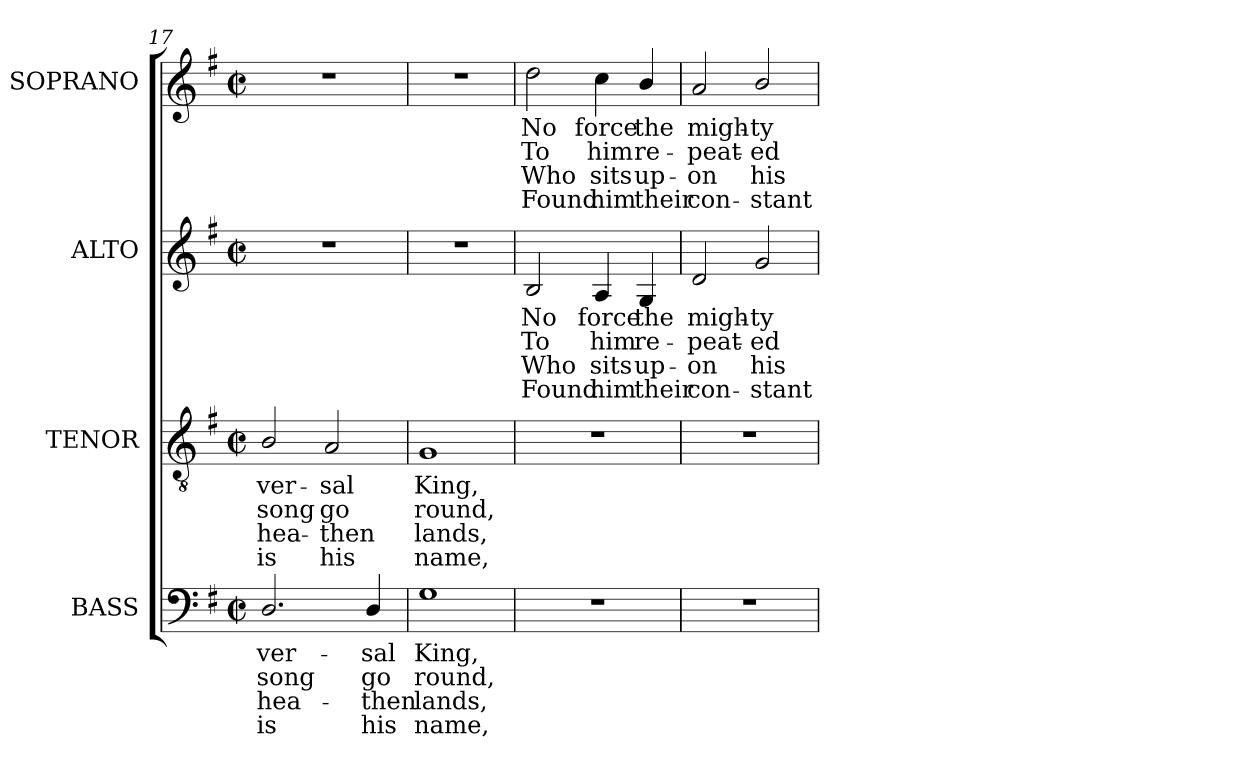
**kern	**text	**text	**text	**text	**kern	**text	**text	**text	**text	**kern	**text	**text	**text	**text	**kern	**text	**text	**text	**text
*part4	*part4	*part4	*part4	*part4	*part3	*part3	*part3	*part3	*part3	*part2	*part2	*part2	*part2	*part2	*part1	*part1	*part1	*part1	*part1
*staff4	*staff4	*staff4	*staff4	*staff4	*staff3	*staff3	*staff3	*staff3	*staff3	*staff2	*staff2	*staff2	*staff2	*staff2	*staff1	*staff1	*staff1	*staff1	*staff1
*I"BASS	*	*	*	*	*I"TENOR	*	*	*	*	*I"ALTO	*	*	*	*	*I"SOPRANO	*	*	*	*
*I'B.	*	*	*	*	*I'T.	*	*	*	*	*I'A.	*	*	*	*	*I'S.	*	*	*	*
*clefF4	*	*	*	*	*clefGv2	*	*	*	*	*clefG2	*	*	*	*	*clefG2	*	*	*	*
*	*	*	*	*	*ITrd7c12	*	*	*	*	*	*	*	*	*	*	*	*	*	*
*k[f#]	*	*	*	*	*k[f#]	*	*	*	*	*k[f#]	*	*	*	*	*k[f#]	*	*	*	*
*G:	*	*	*	*	*G:	*	*	*	*	*G:	*	*	*	*	*G:	*	*	*	*
*M2/2	*	*	*	*	*M2/2	*	*	*	*	*M2/2	*	*	*	*	*M2/2	*	*	*	*
*met(c|)	*	*	*	*	*met(c|)	*	*	*	*	*met(c|)	*	*	*	*	*met(c|)	*	*	*	*
=17	=17	=17	=17	=17	=17	=17	=17	=17	=17	=17	=17	=17	=17	=17	=17	=17	=17	=17	=17
!	!LO:LY:b:color=#000000	!LO:LY:b:color=#000000	!LO:LY:b:color=#000000	!LO:LY:b:color=#000000	!	!	!	!	!	!	!	!	!	!	!	!	!	!	!
!	!	!	!	!	!	!LO:LY:b:color=#000000	!LO:LY:b:color=#000000	!LO:LY:b:color=#000000	!LO:LY:b:color=#000000	!	!	!	!	!	!	!	!	!	!
2.Di/	-ver-	song	hea-	-is	2BBi/	-ver-	song	hea-	-is	1r	.	.	.	.	1r	.	.	.	.
!	!	!	!	!	!	!LO:LY:b:color=#000000	!LO:LY:b:color=#000000	!LO:LY:b:color=#000000	!LO:LY:b:color=#000000	!	!	!	!	!	!	!	!	!	!
.	.	.	.	.	2AAi/	-sal	go	then	his	.	.	.	.	.	.	.	.	.	.
!	!LO:LY:b:color=#000000	!LO:LY:b:color=#000000	!LO:LY:b:color=#000000	!LO:LY:b:color=#000000	!	!	!	!	!	!	!	!	!	!	!	!	!	!	!
4Di/	-sal	go	then	his	.	.	.	.	.	.	.	.	.	.	.	.	.	.	.
=18	=18	=18	=18	=18	=18	=18	=18	=18	=18	=18	=18	=18	=18	=18	=18	=18	=18	=18	=18
!	!LO:LY:b:color=#000000	!LO:LY:b:color=#000000	!LO:LY:b:color=#000000	!LO:LY:b:color=#000000	!	!	!	!	!	!	!	!	!	!	!	!	!	!	!
!	!	!	!	!	!	!LO:LY:b:color=#000000	!LO:LY:b:color=#000000	!LO:LY:b:color=#000000	!LO:LY:b:color=#000000	!	!	!	!	!	!	!	!	!	!
1Gi	King,	round,	lands,	name,	1GGi	King,	round,	lands,	name,	1r	.	.	.	.	1r	.	.	.	.
=19	=19	=19	=19	=19	=19	=19	=19	=19	=19	=19	=19	=19	=19	=19	=19	=19	=19	=19	=19
!	!	!	!	!	!	!	!	!	!	!	!LO:LY:b:color=#000000	!LO:LY:b:color=#000000	!LO:LY:b:color=#000000	!LO:LY:b:color=#000000	!	!	!	!	!
!	!	!	!	!	!	!	!	!	!	!	!	!	!	!	!	!LO:LY:b:color=#000000	!LO:LY:b:color=#000000	!LO:LY:b:color=#000000	!LO:LY:b:color=#000000
1r	.	.	.	.	1r	.	.	.	.	2Bi/	No	To	Who	Found	2ddi\	No	To	Who	Found
!	!	!	!	!	!	!	!	!	!	!	!LO:LY:b:color=#000000	!LO:LY:b:color=#000000	!LO:LY:b:color=#000000	!LO:LY:b:color=#000000	!	!	!	!	!
!	!	!	!	!	!	!	!	!	!	!	!	!	!	!	!	!LO:LY:b:color=#000000	!LO:LY:b:color=#000000	!LO:LY:b:color=#000000	!LO:LY:b:color=#000000
.	.	.	.	.	.	.	.	.	.	4Ai/	force	him	sits	him	4cci\	force	him	sits	him
!	!	!	!	!	!	!	!	!	!	!	!LO:LY:b:color=#000000	!LO:LY:b:color=#000000	!LO:LY:b:color=#000000	!LO:LY:b:color=#000000	!	!	!	!	!
!	!	!	!	!	!	!	!	!	!	!	!	!	!	!	!	!LO:LY:b:color=#000000	!LO:LY:b:color=#000000	!LO:LY:b:color=#000000	!LO:LY:b:color=#000000
.	.	.	.	.	.	.	.	.	.	4Gi/	the	re-	up-	-their	4bi/	the	re-	up-	-their
=20	=20	=20	=20	=20	=20	=20	=20	=20	=20	=20	=20	=20	=20	=20	=20	=20	=20	=20	=20
!	!	!	!	!	!	!	!	!	!	!	!LO:LY:b:color=#000000	!LO:LY:b:color=#000000	!LO:LY:b:color=#000000	!LO:LY:b:color=#000000	!	!	!	!	!
!	!	!	!	!	!	!	!	!	!	!	!	!	!	!	!	!LO:LY:b:color=#000000	!LO:LY:b:color=#000000	!LO:LY:b:color=#000000	!LO:LY:b:color=#000000
1r	.	.	.	.	1r	.	.	.	.	2di/	migh-	-peat-	on	con-	2ai/	migh-	-peat-	on	con-
!	!	!	!	!	!	!	!	!	!	!	!LO:LY:b:color=#000000	!LO:LY:b:color=#000000	!LO:LY:b:color=#000000	!LO:LY:b:color=#000000	!	!	!	!	!
!	!	!	!	!	!	!	!	!	!	!	!	!	!	!	!	!LO:LY:b:color=#000000	!LO:LY:b:color=#000000	!LO:LY:b:color=#000000	!LO:LY:b:color=#000000
.	.	.	.	.	.	.	.	.	.	2gi/	-ty	-ed	-his	stant	2bi/	-ty	-ed	-his	stant
=	=	=	=	=	=	=	=	=	=	=	=	=	=	=	=	=	=	=	=
*-	*-	*-	*-	*-	*-	*-	*-	*-	*-	*-	*-	*-	*-	*-	*-	*-	*-	*-	*-
